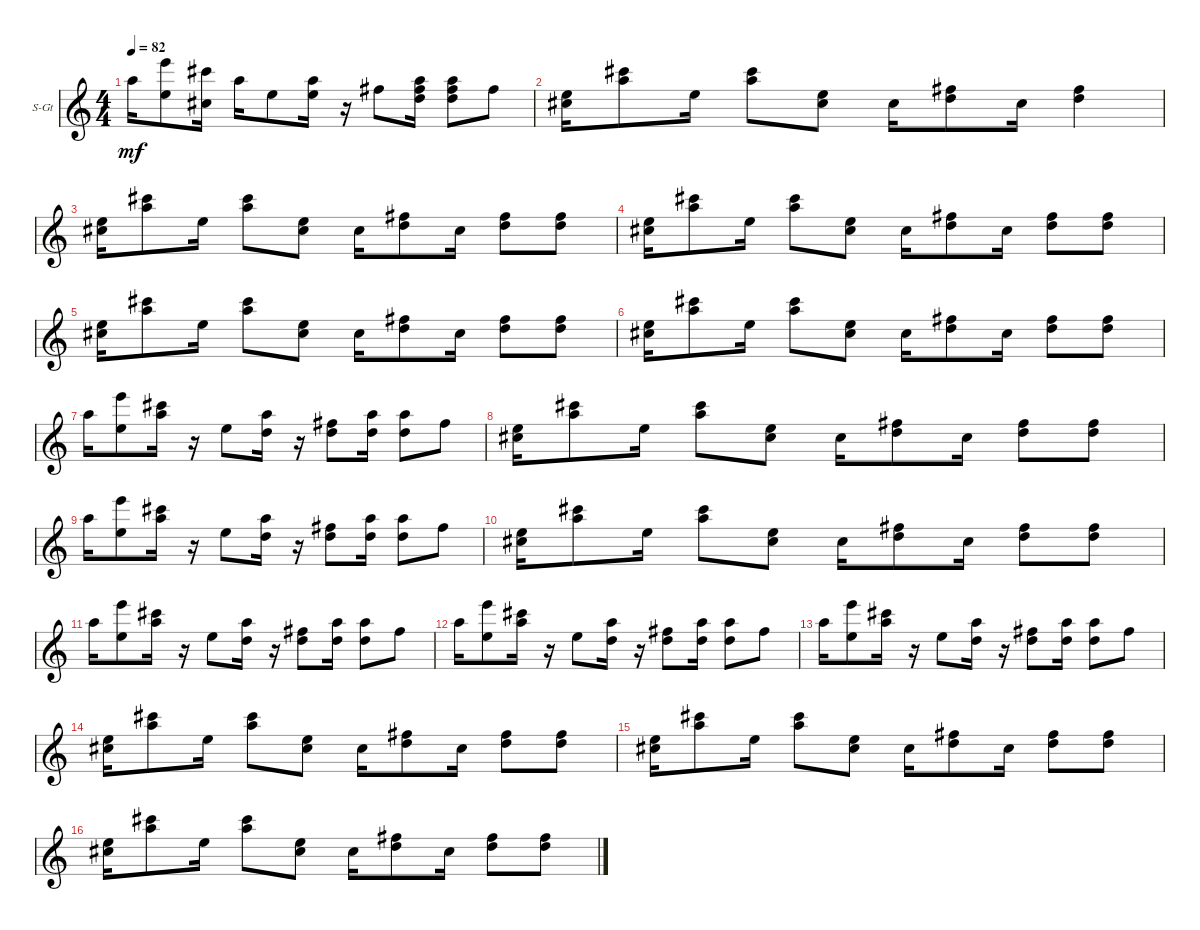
\bracketExtendMode groupsimilarinstruments
\firstSystemTrackNameOrientation horizontal
\otherSystemsTrackNameOrientation horizontal
\track ("keys" "S-Gt") {instrument electricpiano1}
\staff {score}
\tuning (E4 B3 G3 D3 A2 E2)
\displaytranspose 12
\ts (4 4)
\tempo 82
\clef g2
\ks aminor
10.2.16{dy mf} (12.1 9.3).8 (9.1 6.3).16 5.1.16 5.2.8 (5.1 5.2).16 r.16 7.2.8 (5.1 7.2 7.3).16 (5.1 7.2 7.3).8 7.2.8 |
(0.1 6.3).16 (9.1 10.2).8 0.1.16 (9.1 10.2).8 (0.1 2.2).8 2.2.16 (2.1 3.2).8 2.2.16 (2.1 3.2).4 |
(5.2 6.3).16 (9.1 10.2).8 0.1.16 (9.1 10.2).8 (0.1 2.2).8 2.2.16 (2.1 3.2).8 2.2.16 (2.1 3.2).8 (2.1 3.2).8 |
(5.2 6.3).16 (9.1 10.2).8 0.1.16 (9.1 10.2).8 (0.1 2.2).8 2.2.16 (2.1 3.2).8 2.2.16 (2.1 3.2).8 (2.1 3.2).8 |
(5.2 6.3).16 (9.1 10.2).8 0.1.16 (9.1 10.2).8 (0.1 2.2).8 2.2.16 (2.1 3.2).8 2.2.16 (2.1 3.2).8 (2.1 3.2).8 |
(5.2 6.3).16 (9.1 10.2).8 0.1.16 (9.1 10.2).8 (0.1 2.2).8 2.2.16 (2.1 3.2).8 2.2.16 (2.1 3.2).8 (2.1 3.2).8 |
5.1.16 (12.1 9.3).8 (9.1 10.2).16 r.16 0.1.8 (5.1 3.2).16 r.16 (2.1 3.2).8 (5.1 3.2).16 (5.1 3.2).8 2.1.8 |
(5.2 6.3).16 (9.1 10.2).8 0.1.16 (9.1 10.2).8 (0.1 2.2).8 2.2.16 (2.1 3.2).8 2.2.16 (2.1 3.2).8 (2.1 3.2).8 |
5.1.16 (12.1 9.3).8 (9.1 10.2).16 r.16 0.1.8 (5.1 3.2).16 r.16 (2.1 3.2).8 (5.1 3.2).16 (5.1 3.2).8 2.1.8 |
(5.2 6.3).16 (9.1 10.2).8 0.1.16 (9.1 10.2).8 (0.1 2.2).8 2.2.16 (2.1 3.2).8 2.2.16 (2.1 3.2).8 (2.1 3.2).8 |
5.1.16 (12.1 9.3).8 (9.1 10.2).16 r.16 0.1.8 (5.1 3.2).16 r.16 (2.1 3.2).8 (5.1 3.2).16 (5.1 3.2).8 7.2.8 |
10.2.16 (12.1 9.3).8 (9.1 10.2).16 r.16 0.1.8 (5.1 3.2).16 r.16 (2.1 3.2).8 (5.1 3.2).16 (5.1 3.2).8 7.2.8 |
10.2.16 (12.1 9.3).8 (9.1 10.2).16 r.16 0.1.8 (5.1 3.2).16 r.16 (2.1 3.2).8 (5.1 3.2).16 (5.1 3.2).8 2.1.8 |
(5.2 6.3).16 (9.1 10.2).8 0.1.16 (9.1 10.2).8 (0.1 2.2).8 2.2.16 (2.1 3.2).8 2.2.16 (2.1 3.2).8 (2.1 3.2).8 |
(5.2 6.3).16 (9.1 10.2).8 0.1.16 (9.1 10.2).8 (0.1 2.2).8 2.2.16 (2.1 3.2).8 2.2.16 (2.1 3.2).8 (2.1 3.2).8 |
(5.2 6.3).16 (9.1 10.2).8 0.1.16 (9.1 10.2).8 (0.1 2.2).8 2.2.16 (2.1 3.2).8 2.2.16 (2.1 3.2).8 (2.1 3.2).8
